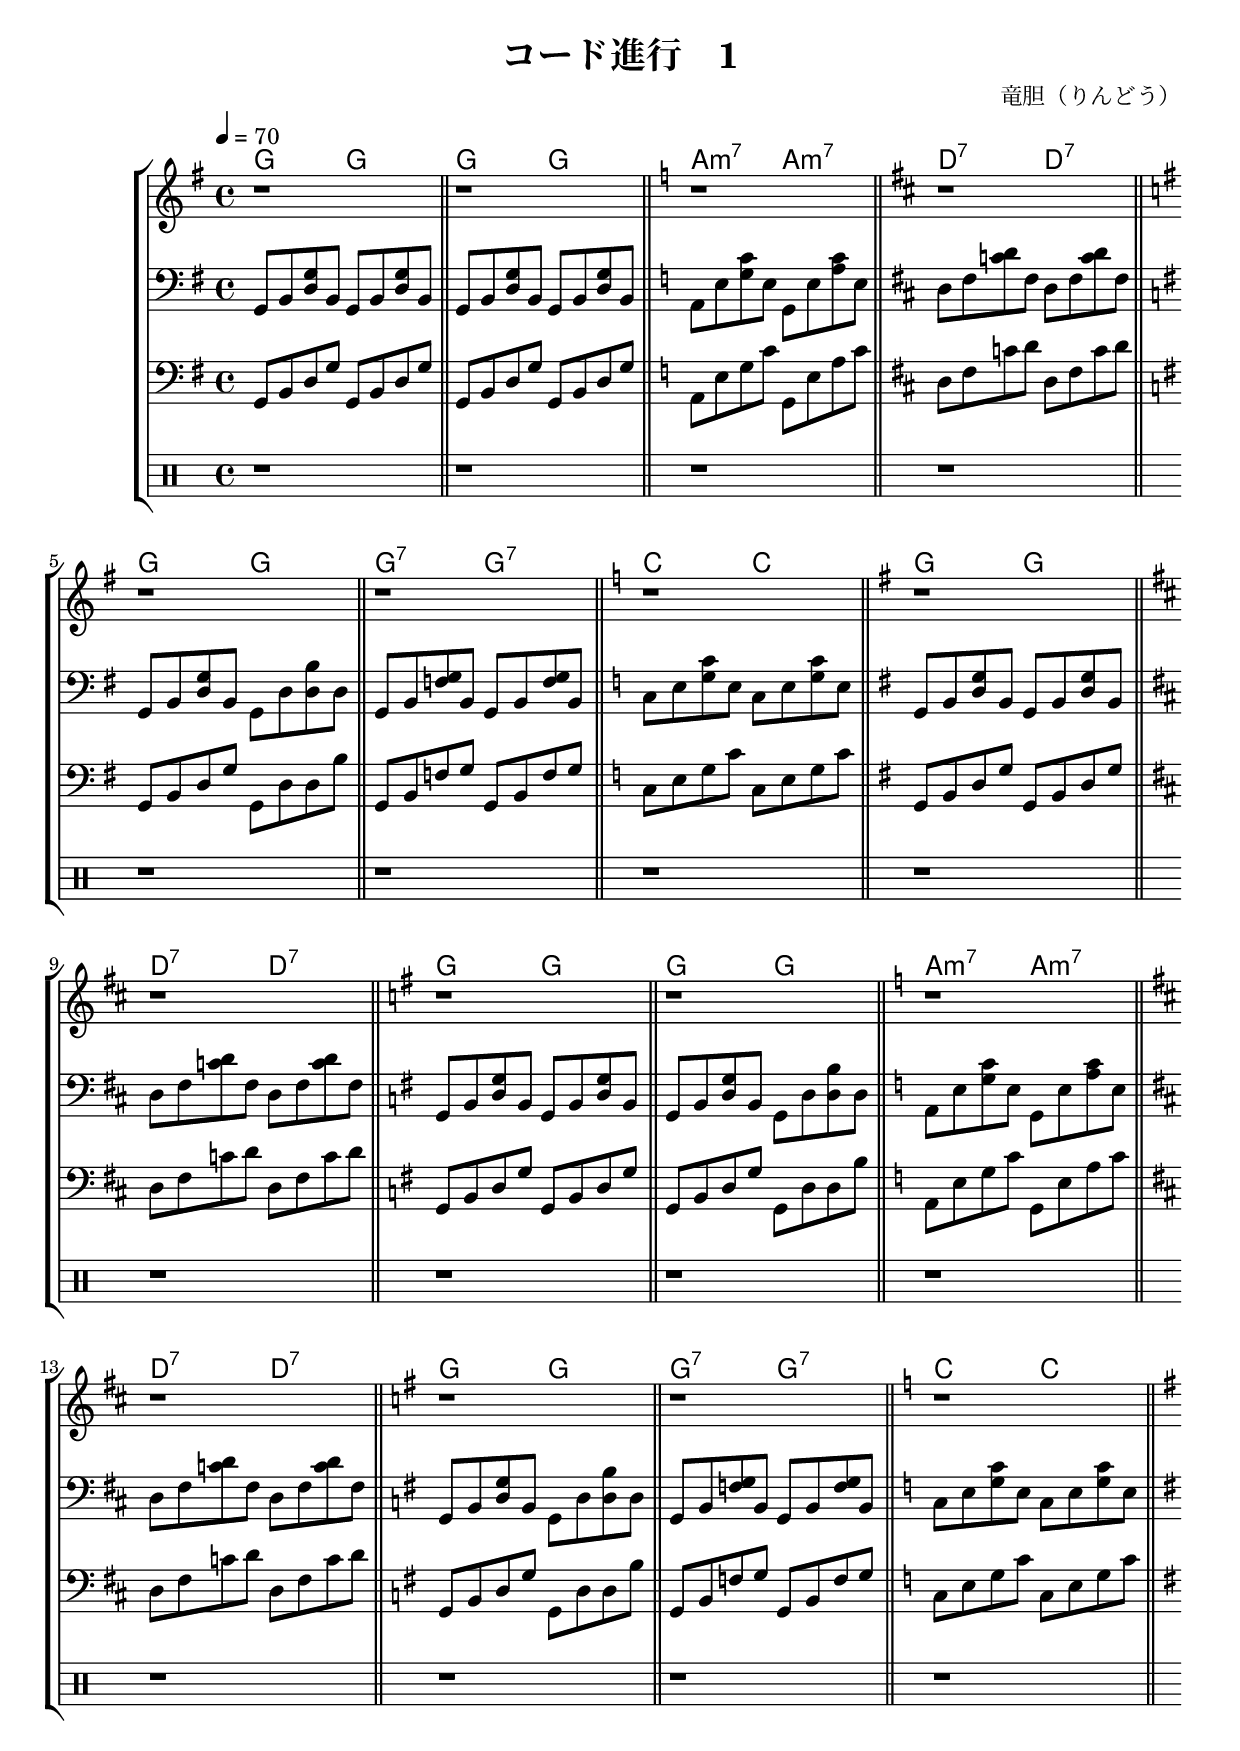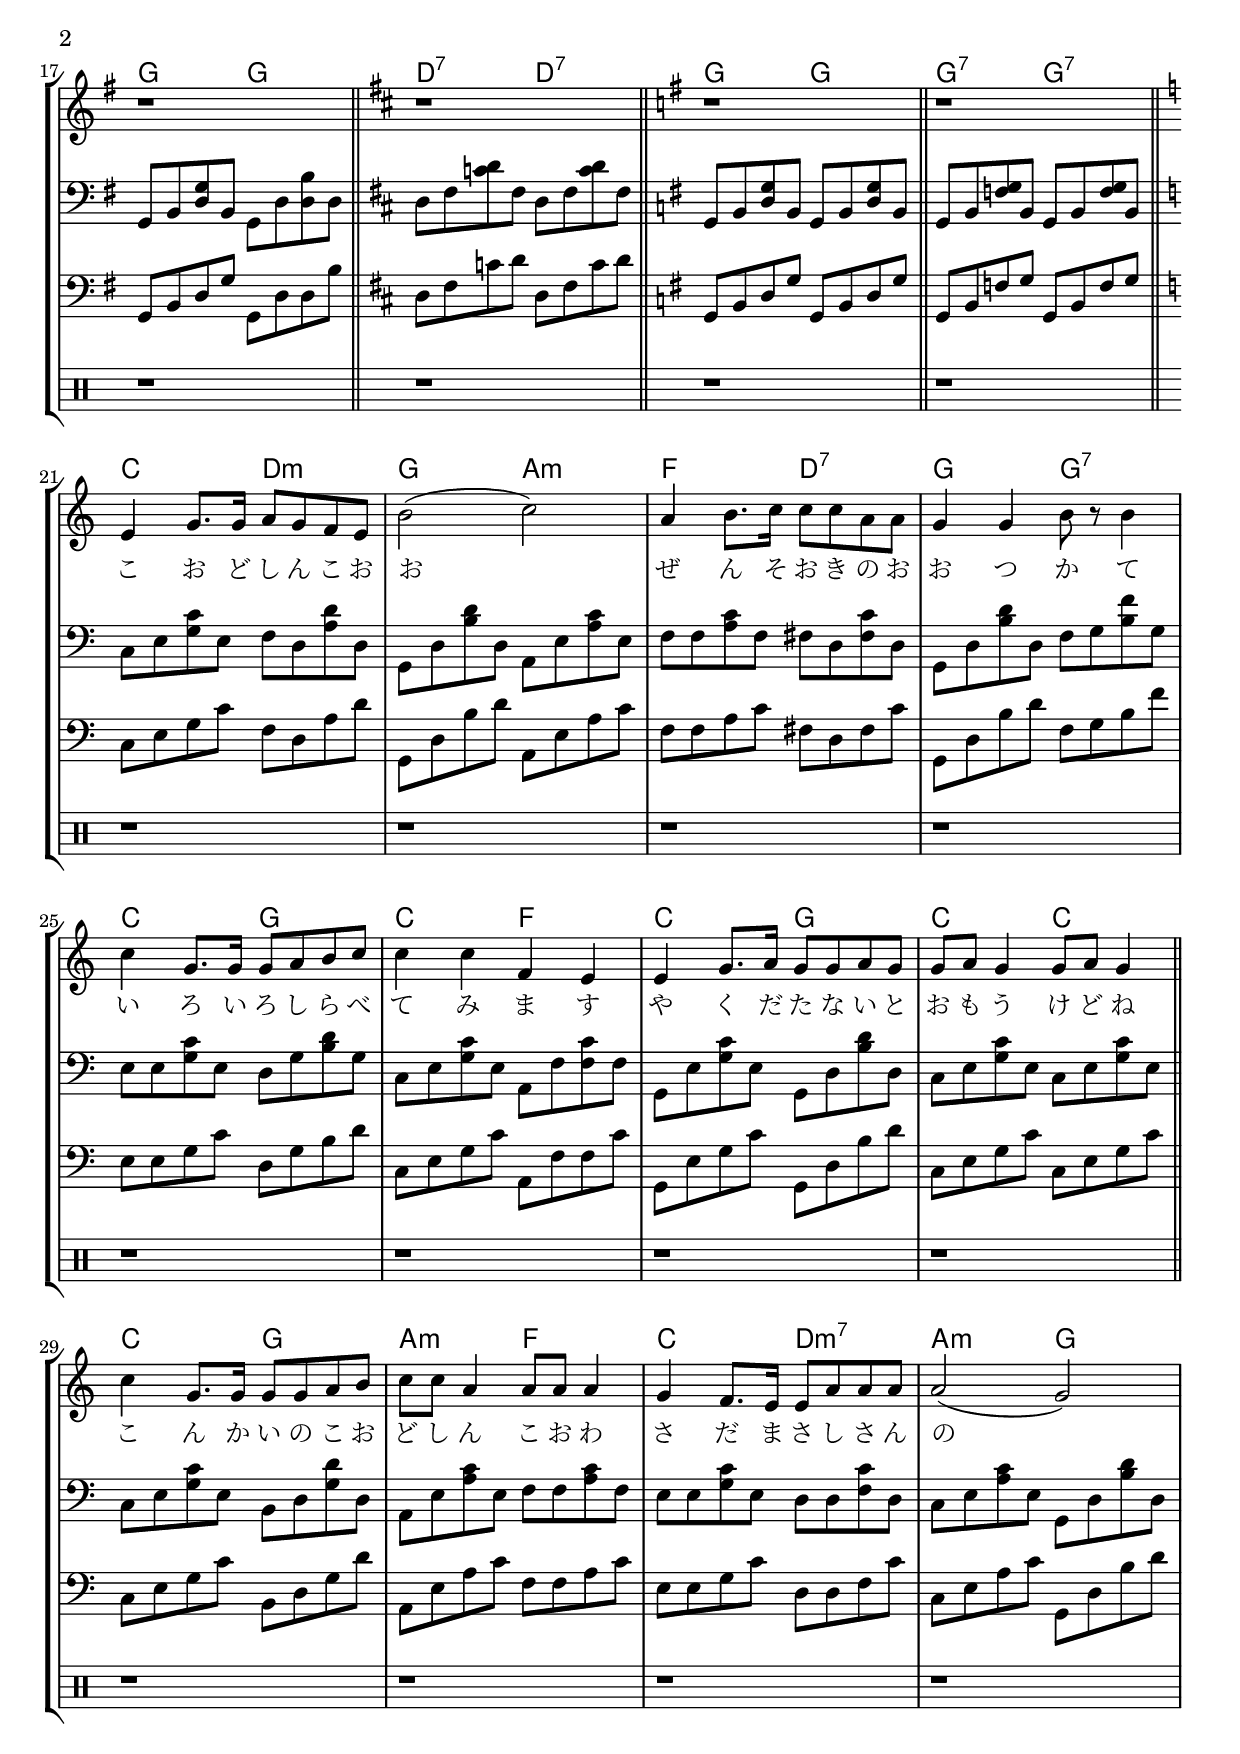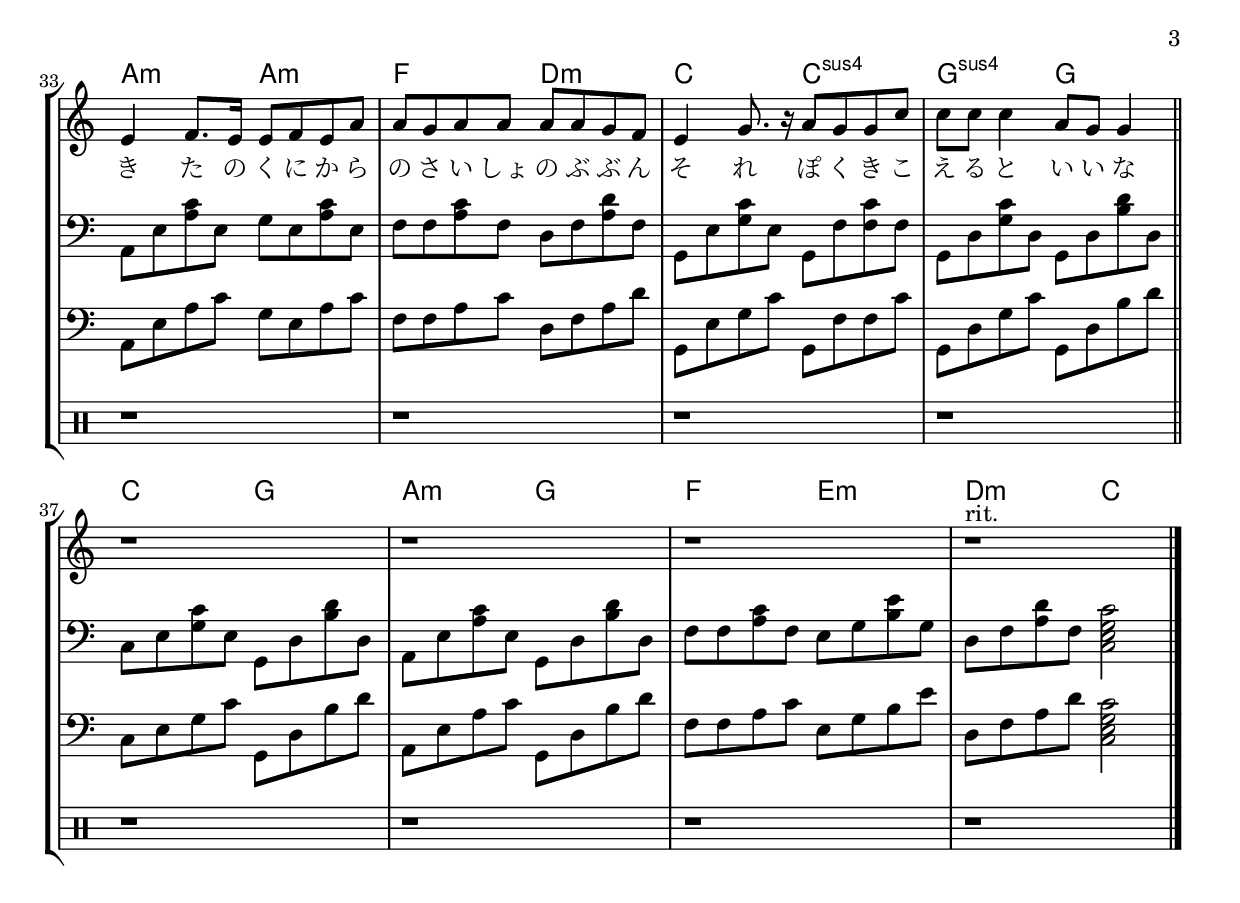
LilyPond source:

\version "2.12.1"

\header {
	title = \markup {コード進行　1}
	composer = \markup \center-column {竜胆（りんどう）}
}

harmony = \chordmode {
	g2 g 

	g g 

	a:min7 a:min7 

	d:7 d:7 

	g g 

	g:7 g:7 

	c c 

	g g 

	d:7 d:7 

	g g 

	g g 

	a:min7 a:min7 

	d:7 d:7 

	g g 

	g:7 g:7 

	c c 

	g g 

	d:7 d:7 

	g g 

	g:7 g:7 

	c d:m g a:m f d:7 g g:7 c g c f c g c c 

	c g a:m f c d:min7 a:m g a:m a:m f d:m c c:sus4 g:sus4 g 

	c g a:m g f e:m d:m c 
}

melody = {
	\key g \major
	\tempo 4 = 70
	r1   
	r1   
	\key c \major
	r1   
	\key d \major
	r1   
	\key g \major
	r1   
	r1   
	\key c \major
	r1   
	\key g \major
	r1   
	\key d \major
	r1   
	\key g \major
	r1   
	r1   
	\key c \major
	r1   
	\key d \major
	r1   
	\key g \major
	r1   
	r1   
	\key c \major
	r1   
	\key g \major
	r1   
	\key d \major
	r1   
	\key g \major
	r1   
	r1   
	\set Staff.midiInstrument = #"mmi0.48"
		\key c \major
 e'4  g'8.  g'16  a'8  g'8  f'8  e'8 
	b'2  (c''2) 
	a'4  b'8.  c''16  c''8  c''8  a'8  a'8 
	g'4  g'4  b'8  r8  b'4 
	c''4  g'8.  g'16  g'8  a'8  b'8  c''8 
	c''4  c''4  f'4  e'4 
	e'4  g'8.  a'16  g'8  g'8  a'8  g'8 
	g'8  a'8  g'4  g'8  a'8  g'4
	\set Staff.midiInstrument = #"mmi0.48"
	 c''4  g'8.  g'16  g'8  g'8  a'8  b'8 
	c''8  c''8  a'4  a'8  a'8  a'4 
	g'4  f'8.  e'16  e'8  a'8  a'8  a'8 
	a'2  (g'2) 
	e'4  f'8.  e'16  e'8  f'8  e'8  a'8 
	a'8  g'8  a'8  a'8  a'8  a'8  g'8  f'8 
	e'4  g'8.  r16  a'8  g'8  g'8  c''8 
	c''8  c''8  c''4  a'8  g'8  g'4
	r1 | r1 | r1 | r1^"rit." \bar "|."
}

words = \lyricmode {
	
	
	
	
	
	
	
	
	
	
	
	
	
	
	
	
	
	
	
	
	こ  お  ど  し  ん  こ  お  お  ぜ  ん  そ  お  き  の  お  お  つ  か  て  い  ろ  い  ろ  し  ら  べ  て  み  ま  す  や  く  だ  た  な  い  と  お  も  う  け  ど  ね  
	こ  ん  か  い  の  こ  お  ど  し  ん  こ  お  わ  さ  だ  ま  さ  し  さ  ん  の  き  た  の  く  に  か  ら  の  さ  い  しょ  の  ぶ  ぶ  ん  そ  れ  ぽ  く  き  こ  え  る  と  い  い  な  
	
}

tempochange = {
	\tempo 4 = 70
	r1 \bar "||"
	\tempo 4 = 70
	r1 \bar "||"
	\tempo 4 = 70
	r1 \bar "||"
	\tempo 4 = 70
	r1 \bar "||"
	\tempo 4 = 70
	r1 \bar "||"
	\tempo 4 = 70
	r1 \bar "||"
	\tempo 4 = 70
	r1 \bar "||"
	\tempo 4 = 70
	r1 \bar "||"
	\tempo 4 = 70
	r1 \bar "||"
	\tempo 4 = 70
	r1 \bar "||"
	\tempo 4 = 70
	r1 \bar "||"
	\tempo 4 = 70
	r1 \bar "||"
	\tempo 4 = 70
	r1 \bar "||"
	\tempo 4 = 70
	r1 \bar "||"
	\tempo 4 = 70
	r1 \bar "||"
	\tempo 4 = 70
	r1 \bar "||"
	\tempo 4 = 70
	r1 \bar "||"
	\tempo 4 = 70
	r1 \bar "||"
	\tempo 4 = 70
	r1 \bar "||"
	\tempo 4 = 70
	r1 \bar "||"
	\tempo 4 = 70
	r1 | r1 | r1 | r1 | r1 | r1 | r1 | r1 \bar "||"
	\tempo 4 = 70
	r1 | r1 | r1 | r1 | r1 | r1 | r1 | r1 \bar "||"
	\tempo 4 = 70
	r1 | r1 | r1 | \tempo 4 = 52 r2 \tempo 4 = 46 r2 \bar "|."
}

mainacc = {
	\clef bass
	\set Staff.midiInstrument = #"Acoustic Guitar (steel)"
	\key g \major
	\tempo 4 = 70
	g,8 b, <d g> b,
	g,8 b, <d g> b,
	\bar "||"

	\set Staff.midiInstrument = #"Acoustic Guitar (steel)"
	g,8 b, <d g> b,
	g,8 b, <d g> b,
	\bar "||"

	\set Staff.midiInstrument = #"Acoustic Guitar (steel)"
	\key c \major
	a,8 e <g c'> e
	g,8 e <a c'> e
	\bar "||"

	\set Staff.midiInstrument = #"Acoustic Guitar (steel)"
	\key d \major
	d8 fis <c' d'> fis
	d8 fis <c' d'> fis
	\bar "||"

	\set Staff.midiInstrument = #"Acoustic Guitar (steel)"
	\key g \major
	g,8 b, <d g> b,
	g,8 d <d b> d
	\bar "||"

	\set Staff.midiInstrument = #"Acoustic Guitar (steel)"
	g,8 b, <f g> b,
	g,8 b, <f g> b,
	\bar "||"

	\set Staff.midiInstrument = #"Acoustic Guitar (steel)"
	\key c \major
	c8 e <g c'> e
	c8 e <g c'> e
	\bar "||"

	\set Staff.midiInstrument = #"Acoustic Guitar (steel)"
	\key g \major
	g,8 b, <d g> b,
	g,8 b, <d g> b,
	\bar "||"

	\set Staff.midiInstrument = #"Acoustic Guitar (steel)"
	\key d \major
	d8 fis <c' d'> fis
	d8 fis <c' d'> fis
	\bar "||"

	\set Staff.midiInstrument = #"Acoustic Guitar (steel)"
	\key g \major
	g,8 b, <d g> b,
	g,8 b, <d g> b,
	\bar "||"

	\set Staff.midiInstrument = #"Acoustic Guitar (steel)"
	g,8 b, <d g> b,
	g,8 d <d b> d
	\bar "||"

	\set Staff.midiInstrument = #"Acoustic Guitar (steel)"
	\key c \major
	a,8 e <g c'> e
	g,8 e <a c'> e
	\bar "||"

	\set Staff.midiInstrument = #"Acoustic Guitar (steel)"
	\key d \major
	d8 fis <c' d'> fis
	d8 fis <c' d'> fis
	\bar "||"

	\set Staff.midiInstrument = #"Acoustic Guitar (steel)"
	\key g \major
	g,8 b, <d g> b,
	g,8 d <d b> d
	\bar "||"

	\set Staff.midiInstrument = #"Acoustic Guitar (steel)"
	g,8 b, <f g> b,
	g,8 b, <f g> b,
	\bar "||"

	\set Staff.midiInstrument = #"Acoustic Guitar (steel)"
	\key c \major
	c8 e <g c'> e
	c8 e <g c'> e
	\bar "||"

	\set Staff.midiInstrument = #"Acoustic Guitar (steel)"
	\key g \major
	g,8 b, <d g> b,
	g,8 d <d b> d
	\bar "||"

	\set Staff.midiInstrument = #"Acoustic Guitar (steel)"
	\key d \major
	d8 fis <c' d'> fis
	d8 fis <c' d'> fis
	\bar "||"

	\set Staff.midiInstrument = #"Acoustic Guitar (steel)"
	\key g \major
	g,8 b, <d g> b,
	g,8 b, <d g> b,
	\bar "||"

	\set Staff.midiInstrument = #"Acoustic Guitar (steel)"
	g,8 b, <f g> b,
	g,8 b, <f g> b,
	\bar "||"

	\set Staff.midiInstrument = #"Acoustic Guitar (steel)"
	\key c \major
	c8 e <g c'> e
	f8 d <a d'> d
	g,8 d <b d'> d
	a,8 e <a c'> e
	f8 f <a c'> f
	fis8 d <fis c'> d
	g,8 d <b d'> d
	f8 g <b f'> g
	e8 e <g c'> e
	d8 g <b d'> g
	c8 e <g c'> e
	a,8 f <f c'> f
	g,8 e <g c'> e
	g,8 d <b d'> d
	c8 e <g c'> e
	c8 e <g c'> e
	\bar "||"

	\set Staff.midiInstrument = #"Acoustic Guitar (steel)"
	c8 e <g c'> e
	b,8 d <g d'> d
	a,8 e <a c'> e
	f8 f <a c'> f
	e8 e <g c'> e
	d8 d <f c'> d
	c8 e <a c'> e
	g,8 d <b d'> d
	a,8 e <a c'> e
	g8 e <a c'> e
	f8 f <a c'> f
	d8 f <a d'> f
	g,8 e <g c'> e
	g,8 f <f c'> f
	g,8 d <g c'> d
	g,8 d <b d'> d
	\bar "||"

	\set Staff.midiInstrument = #"Acoustic Guitar (steel)"
	c8 e <g c'> e
	g,8 d <b d'> d
	a,8 e <a c'> e
	g,8 d <b d'> d
	f8 f <a c'> f
	e8 g <b e'> g
	d8 f <a d'> f
	<c e g c'>2
	\bar "|."
}

subacc = {
	\clef bass
	\set Staff.midiInstrument = #"Acoustic Guitar (steel)"
	\key g \major
	\tempo 4 = 70
	g,8 b,8 d8 g8
	g,8 b,8 d8 g8
	\bar "||"

	\set Staff.midiInstrument = #"Acoustic Guitar (steel)"
	g,8 b,8 d8 g8
	g,8 b,8 d8 g8
	\bar "||"

	\set Staff.midiInstrument = #"Acoustic Guitar (steel)"
	\key c \major
	a,8 e8 g8 c'8
	g,8 e8 a8 c'8
	\bar "||"

	\set Staff.midiInstrument = #"Acoustic Guitar (steel)"
	\key d \major
	d8 fis8 c'8 d'8
	d8 fis8 c'8 d'8
	\bar "||"

	\set Staff.midiInstrument = #"Acoustic Guitar (steel)"
	\key g \major
	g,8 b,8 d8 g8
	g,8 d8 d8 b8
	\bar "||"

	\set Staff.midiInstrument = #"Acoustic Guitar (steel)"
	g,8 b,8 f8 g8
	g,8 b,8 f8 g8
	\bar "||"

	\set Staff.midiInstrument = #"Acoustic Guitar (steel)"
	\key c \major
	c8 e8 g8 c'8
	c8 e8 g8 c'8
	\bar "||"

	\set Staff.midiInstrument = #"Acoustic Guitar (steel)"
	\key g \major
	g,8 b,8 d8 g8
	g,8 b,8 d8 g8
	\bar "||"

	\set Staff.midiInstrument = #"Acoustic Guitar (steel)"
	\key d \major
	d8 fis8 c'8 d'8
	d8 fis8 c'8 d'8
	\bar "||"

	\set Staff.midiInstrument = #"Acoustic Guitar (steel)"
	\key g \major
	g,8 b,8 d8 g8
	g,8 b,8 d8 g8
	\bar "||"

	\set Staff.midiInstrument = #"Acoustic Guitar (steel)"
	g,8 b,8 d8 g8
	g,8 d8 d8 b8
	\bar "||"

	\set Staff.midiInstrument = #"Acoustic Guitar (steel)"
	\key c \major
	a,8 e8 g8 c'8
	g,8 e8 a8 c'8
	\bar "||"

	\set Staff.midiInstrument = #"Acoustic Guitar (steel)"
	\key d \major
	d8 fis8 c'8 d'8
	d8 fis8 c'8 d'8
	\bar "||"

	\set Staff.midiInstrument = #"Acoustic Guitar (steel)"
	\key g \major
	g,8 b,8 d8 g8
	g,8 d8 d8 b8
	\bar "||"

	\set Staff.midiInstrument = #"Acoustic Guitar (steel)"
	g,8 b,8 f8 g8
	g,8 b,8 f8 g8
	\bar "||"

	\set Staff.midiInstrument = #"Acoustic Guitar (steel)"
	\key c \major
	c8 e8 g8 c'8
	c8 e8 g8 c'8
	\bar "||"

	\set Staff.midiInstrument = #"Acoustic Guitar (steel)"
	\key g \major
	g,8 b,8 d8 g8
	g,8 d8 d8 b8
	\bar "||"

	\set Staff.midiInstrument = #"Acoustic Guitar (steel)"
	\key d \major
	d8 fis8 c'8 d'8
	d8 fis8 c'8 d'8
	\bar "||"

	\set Staff.midiInstrument = #"Acoustic Guitar (steel)"
	\key g \major
	g,8 b,8 d8 g8
	g,8 b,8 d8 g8
	\bar "||"

	\set Staff.midiInstrument = #"Acoustic Guitar (steel)"
	g,8 b,8 f8 g8
	g,8 b,8 f8 g8
	\bar "||"

	\set Staff.midiInstrument = #"Acoustic Guitar (steel)"
	\key c \major
	c8 e8 g8 c'8
	f8 d8 a8 d'8
	g,8 d8 b8 d'8
	a,8 e8 a8 c'8
	f8 f8 a8 c'8
	fis8 d8 fis8 c'8
	g,8 d8 b8 d'8
	f8 g8 b8 f'8
	e8 e8 g8 c'8
	d8 g8 b8 d'8
	c8 e8 g8 c'8
	a,8 f8 f8 c'8
	g,8 e8 g8 c'8
	g,8 d8 b8 d'8
	c8 e8 g8 c'8
	c8 e8 g8 c'8
	\bar "||"

	\set Staff.midiInstrument = #"Acoustic Guitar (steel)"
	c8 e8 g8 c'8
	b,8 d8 g8 d'8
	a,8 e8 a8 c'8
	f8 f8 a8 c'8
	e8 e8 g8 c'8
	d8 d8 f8 c'8
	c8 e8 a8 c'8
	g,8 d8 b8 d'8
	a,8 e8 a8 c'8
	g8 e8 a8 c'8
	f8 f8 a8 c'8
	d8 f8 a8 d'8
	g,8 e8 g8 c'8
	g,8 f8 f8 c'8
	g,8 d8 g8 c'8
	g,8 d8 b8 d'8
	\bar "||"

	\set Staff.midiInstrument = #"Acoustic Guitar (steel)"
	c8 e8 g8 c'8
	g,8 d8 b8 d'8
	a,8 e8 a8 c'8
	g,8 d8 b8 d'8
	f8 f8 a8 c'8
	e8 g8 b8 e'8
	d8 f8 a8 d'8
	<c e g c'>2
	\bar "|."
}

percA = {
	\drummode {
	r1 \bar "||"
	r1 \bar "||"
	r1 \bar "||"
	r1 \bar "||"
	r1 \bar "||"
	r1 \bar "||"
	r1 \bar "||"
	r1 \bar "||"
	r1 \bar "||"
	r1 \bar "||"
	r1 \bar "||"
	r1 \bar "||"
	r1 \bar "||"
	r1 \bar "||"
	r1 \bar "||"
	r1 \bar "||"
	r1 \bar "||"
	r1 \bar "||"
	r1 \bar "||"
	r1 \bar "||"
	r1 |r1 |r1 |r1 |r1 |r1 |r1 |r1 \bar "||"
	r1 |r1 |r1 |r1 |r1 |r1 |r1 |r1 \bar "||"
	r1 |r1 |r1 |r1 \bar "|."
	}
}

percB = {
	\drummode {
	r1 \bar "||"
	r1 \bar "||"
	r1 \bar "||"
	r1 \bar "||"
	r1 \bar "||"
	r1 \bar "||"
	r1 \bar "||"
	r1 \bar "||"
	r1 \bar "||"
	r1 \bar "||"
	r1 \bar "||"
	r1 \bar "||"
	r1 \bar "||"
	r1 \bar "||"
	r1 \bar "||"
	r1 \bar "||"
	r1 \bar "||"
	r1 \bar "||"
	r1 \bar "||"
	r1 \bar "||"
	r1 |r1 |r1 |r1 |r1 |r1 |r1 |r1 \bar "||"
	r1 |r1 |r1 |r1 |r1 |r1 |r1 |r1 \bar "||"
	r1 |r1 |r1 |r1 \bar "|."
	}
}

percC = {
	\drummode {
	r1 \bar "||"
	r1 \bar "||"
	r1 \bar "||"
	r1 \bar "||"
	r1 \bar "||"
	r1 \bar "||"
	r1 \bar "||"
	r1 \bar "||"
	r1 \bar "||"
	r1 \bar "||"
	r1 \bar "||"
	r1 \bar "||"
	r1 \bar "||"
	r1 \bar "||"
	r1 \bar "||"
	r1 \bar "||"
	r1 \bar "||"
	r1 \bar "||"
	r1 \bar "||"
	r1 \bar "||"
	r1 |r1 |r1 |r1 |r1 |r1 |r1 |r1 \bar "||"
	r1 |r1 |r1 |r1 |r1 |r1 |r1 |r1 \bar "||"
	r1 |r1 |r1 |r1 \bar "|."
	}
}

percD = {
	\drummode {
	r1 \bar "||"
	r1 \bar "||"
	r1 \bar "||"
	r1 \bar "||"
	r1 \bar "||"
	r1 \bar "||"
	r1 \bar "||"
	r1 \bar "||"
	r1 \bar "||"
	r1 \bar "||"
	r1 \bar "||"
	r1 \bar "||"
	r1 \bar "||"
	r1 \bar "||"
	r1 \bar "||"
	r1 \bar "||"
	r1 \bar "||"
	r1 \bar "||"
	r1 \bar "||"
	r1 \bar "||"
	r1 |r1 |r1 |r1 |r1 |r1 |r1 |r1 \bar "||"
	r1 |r1 |r1 |r1 |r1 |r1 |r1 |r1 \bar "||"
	r1 |r1 |r1 |r1 \bar "|."
	}
}

percE = {
	\drummode {
	r1 \bar "||"
	r1 \bar "||"
	r1 \bar "||"
	r1 \bar "||"
	r1 \bar "||"
	r1 \bar "||"
	r1 \bar "||"
	r1 \bar "||"
	r1 \bar "||"
	r1 \bar "||"
	r1 \bar "||"
	r1 \bar "||"
	r1 \bar "||"
	r1 \bar "||"
	r1 \bar "||"
	r1 \bar "||"
	r1 \bar "||"
	r1 \bar "||"
	r1 \bar "||"
	r1 \bar "||"
	r1 |r1 |r1 |r1 |r1 |r1 |r1 |r1 \bar "||"
	r1 |r1 |r1 |r1 |r1 |r1 |r1 |r1 \bar "||"
	r1 |r1 |r1 |r1 \bar "|."
	}
}

\score {
	<<
		\new StaffGroup <<
			\new ChordNames {\harmony}
			\new Voice = "melody" {\melody}
			\new Lyrics \lyricsto "melody" \words
			\new Staff = "mainacc" {\mainacc}
			\new Staff = "subacc" {\subacc}
			\new DrumStaff <<
				\new DrumVoice {\percA}
				\new DrumVoice {\percB}
				\new DrumVoice {\percC}
				\new DrumVoice {\percD}
				\new DrumVoice {\percE}
			>>
		>>
	>>
	\layout { }
}
